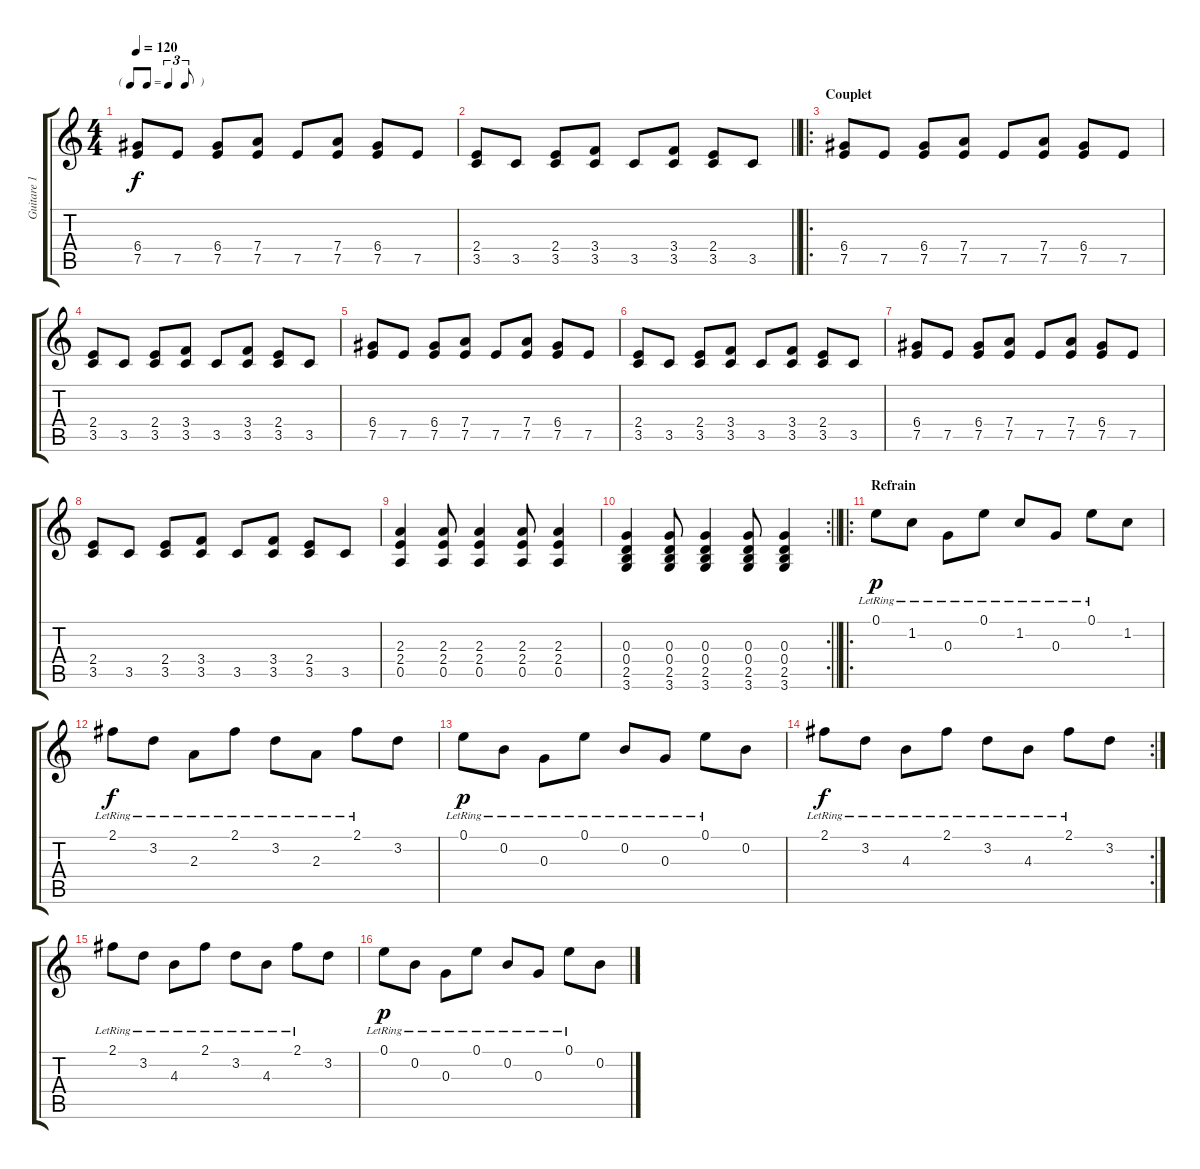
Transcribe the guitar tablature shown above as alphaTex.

\track ("Guitare 1" "Guitare 1") {instrument acousticguitarsteel}
\staff {score tabs}
\tuning (E4 B3 G3 D3 A2 E2) {hide}
\ts (4 4)
\tf triplet8th
\tempo 120
\clef g2
\ks c
(6.4 7.5).8{dy f instrument acousticguitarsteel} 7.5.8 (6.4 7.5).8 (7.4 7.5).8 7.5.8 (7.4 7.5).8 (6.4 7.5).8 7.5.8 |
\barLineRight lightlight
(2.4 3.5).8 3.5.8 (2.4 3.5).8 (3.4 3.5).8 3.5.8 (3.4 3.5).8 (2.4 3.5).8 3.5.8 |
\ro
\section ("" "Couplet")
(6.4 7.5).8 7.5.8 (6.4 7.5).8 (7.4 7.5).8 7.5.8 (7.4 7.5).8 (6.4 7.5).8 7.5.8 |
(2.4 3.5).8 3.5.8 (2.4 3.5).8 (3.4 3.5).8 3.5.8 (3.4 3.5).8 (2.4 3.5).8 3.5.8 |
(6.4 7.5).8 7.5.8 (6.4 7.5).8 (7.4 7.5).8 7.5.8 (7.4 7.5).8 (6.4 7.5).8 7.5.8 |
(2.4 3.5).8 3.5.8 (2.4 3.5).8 (3.4 3.5).8 3.5.8 (3.4 3.5).8 (2.4 3.5).8 3.5.8 |
(6.4 7.5).8 7.5.8 (6.4 7.5).8 (7.4 7.5).8 7.5.8 (7.4 7.5).8 (6.4 7.5).8 7.5.8 |
(2.4 3.5).8 3.5.8 (2.4 3.5).8 (3.4 3.5).8 3.5.8 (3.4 3.5).8 (2.4 3.5).8 3.5.8 |
(2.3 2.4 0.5).4 (2.3 2.4 0.5).8 (2.3 2.4 0.5).4 (2.3 2.4 0.5).8 (2.3 2.4 0.5).4 |
\rc 2
\barLineRight lightlight
(0.3 0.4 2.5 3.6).4 (0.3 0.4 2.5 3.6).8 (0.3 0.4 2.5 3.6).4 (0.3 0.4 2.5 3.6).8 (0.3 0.4 2.5 3.6).4 |
\ro
\section ("" "Refrain")
0.1{lr}.8{dy p} 1.2{lr}.8 0.3{lr}.8 0.1{lr}.8 1.2{lr}.8 0.3{lr}.8 0.1{lr}.8 1.2.8 |
2.1{lr}.8{dy f} 3.2{lr}.8 2.3{lr}.8 2.1{lr}.8 3.2{lr}.8 2.3{lr}.8 2.1{lr}.8 3.2.8 |
0.1{lr}.8{dy p} 0.2{lr}.8 0.3{lr}.8 0.1{lr}.8 0.2{lr}.8 0.3{lr}.8 0.1{lr}.8 0.2.8 |
\rc 2
2.1{lr}.8{dy f} 3.2{lr}.8 4.3{lr}.8 2.1{lr}.8 3.2{lr}.8 4.3{lr}.8 2.1{lr}.8 3.2.8 |
2.1{lr}.8 3.2{lr}.8 4.3{lr}.8 2.1{lr}.8 3.2{lr}.8 4.3{lr}.8 2.1{lr}.8 3.2.8 |
0.1{lr}.8{dy p} 0.2{lr}.8 0.3{lr}.8 0.1{lr}.8 0.2{lr}.8 0.3{lr}.8 0.1{lr}.8 0.2.8
